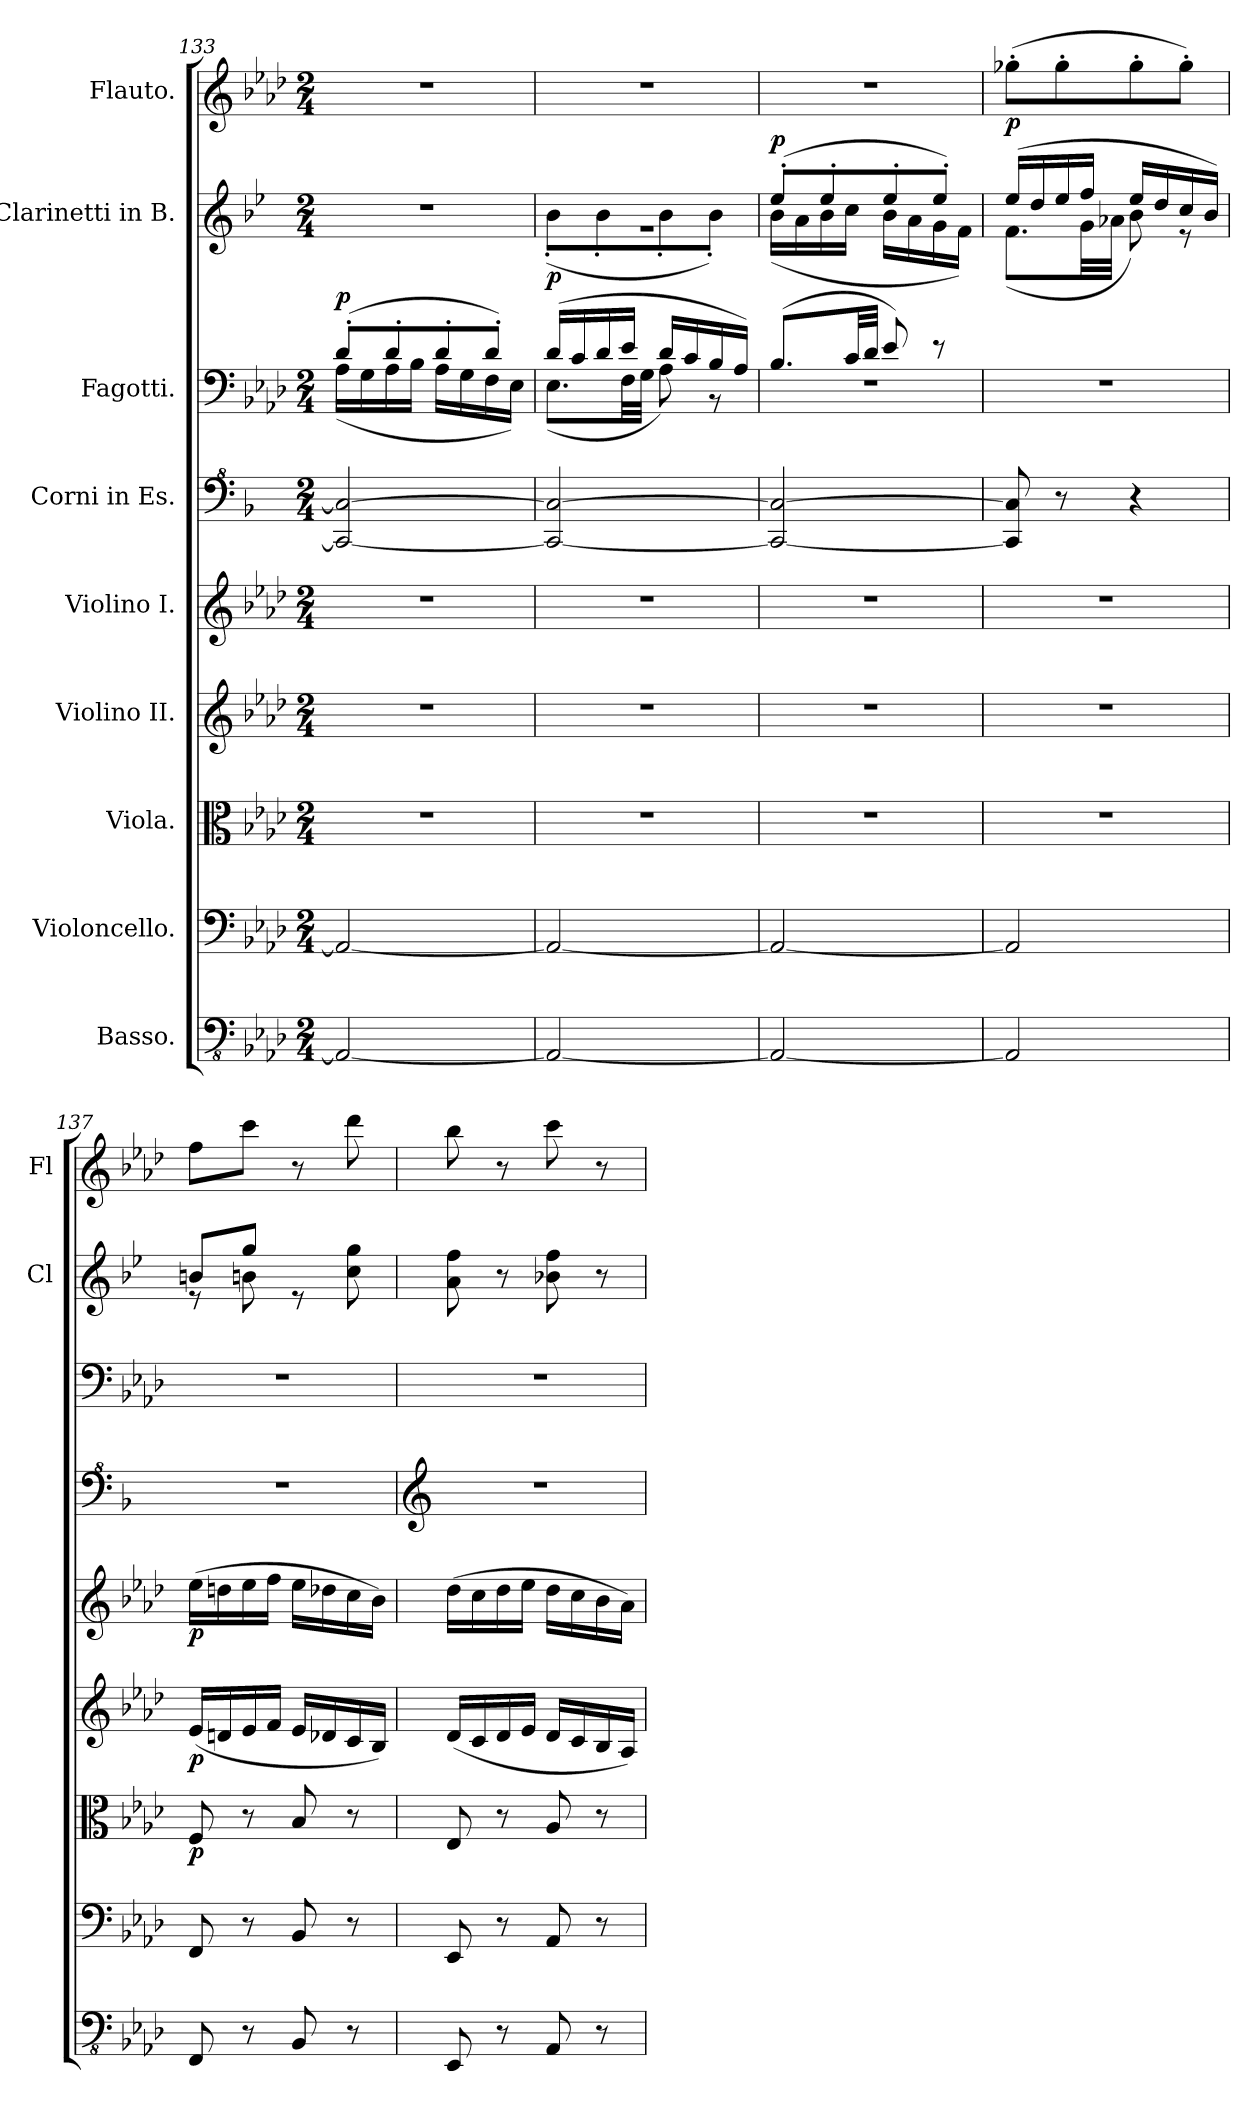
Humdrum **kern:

**kern	**kern	**kern	**dynam	**kern	**dynam	**kern	**dynam	**kern	**kern	**dynam	**kern	**dynam	**kern	**dynam
*part9	*part8	*part7	*part7	*part6	*part6	*part5	*part5	*part4	*part3	*part3	*part2	*part2	*part1	*part1
*staff9	*staff8	*staff7	*staff7	*staff6	*staff6	*staff5	*staff5	*staff4	*staff3	*staff3	*staff2	*staff2	*staff1	*staff1
*I"Basso.	*I"Violoncello.	*I"Viola.	*	*I"Violino II.	*	*I"Violino I.	*	*I"Corni in Es.	*I"Fagotti.	*	*I"Clarinetti in B.	*	*I"Flauto.	*
*	*	*	*	*	*	*	*	*	*	*	*I'Cl	*	*I'Fl	*
*clefFv4	*clefF4	*clefC3	*	*clefG2	*	*clefG2	*	*clefF^4	*clefF4	*	*clefG2	*	*clefG2	*
*	*	*	*	*	*	*	*	*ITrd5c9	*	*	*ITrd1c2	*	*	*
*k[b-e-a-d-]	*k[b-e-a-d-]	*k[b-e-a-d-]	*	*k[b-e-a-d-]	*	*k[b-e-a-d-]	*	*k[b-e-a-d-]	*k[b-e-a-d-]	*	*k[b-e-a-d-]	*	*k[b-e-a-d-]	*
*M2/4	*M2/4	*M2/4	*	*M2/4	*	*M2/4	*	*M2/4	*M2/4	*	*M2/4	*	*M2/4	*
=133	=133	=133	=133	=133	=133	=133	=133	=133	=133	=133	=133	=133	=133	=133
*	*	*	*	*	*	*	*	*	*^	*	*	*	*	*
!	!	!	!	!	!	!	!	!	!	!	!LO:DY:a	!	!	!	!
2AAA-/_	2AA-/_	2r	.	2r	.	2r	.	2EE-/_ 2E-/_	(>8d-'/L	(<16A-\LL	p	2r	.	2r	.
.	.	.	.	.	.	.	.	.	.	16G\	.	.	.	.	.
.	.	.	.	.	.	.	.	.	8d-'/	16A-\	.	.	.	.	.
.	.	.	.	.	.	.	.	.	.	16B-\JJ	.	.	.	.	.
.	.	.	.	.	.	.	.	.	8d-'/	16A-\LL	.	.	.	.	.
.	.	.	.	.	.	.	.	.	.	16G\	.	.	.	.	.
.	.	.	.	.	.	.	.	.	8d-'/J)	16F\	.	.	.	.	.
.	.	.	.	.	.	.	.	.	.	16E-\JJ)	.	.	.	.	.
=134	=134	=134	=134	=134	=134	=134	=134	=134	=134	=134	=134	=134	=134	=134	=134
*	*	*	*	*	*	*	*	*	*	*	*	*^	*	*	*
!	!	!	!	!	!	!	!	!	!	!	!	!	!	!LO:DY:b	!	!
2AAA-/_	2AA-/_	2r	.	2r	.	2r	.	2EE-/_ 2E-/_	(>16d-/LL	(<8.E-\L	.	2rg	(<8a-'\L	p	2r	.
.	.	.	.	.	.	.	.	.	16c/	.	.	.	.	.	.	.
.	.	.	.	.	.	.	.	.	16d-/	.	.	.	8a-'\	.	.	.
.	.	.	.	.	.	.	.	.	16e-/JJ	32F\LL	.	.	.	.	.	.
.	.	.	.	.	.	.	.	.	.	32G\JJJ	.	.	.	.	.	.
.	.	.	.	.	.	.	.	.	16d-/LL	8A-\)	.	.	8a-'\	.	.	.
.	.	.	.	.	.	.	.	.	16c/	.	.	.	.	.	.	.
.	.	.	.	.	.	.	.	.	16B-/	8r	.	.	8a-'\J)	.	.	.
.	.	.	.	.	.	.	.	.	16A-/JJ)	.	.	.	.	.	.	.
=135	=135	=135	=135	=135	=135	=135	=135	=135	=135	=135	=135	=135	=135	=135	=135	=135
!	!	!	!	!	!	!	!	!	!	!	!	!	!	!LO:DY:a	!	!
2AAA-/_	2AA-/_	2r	.	2r	.	2r	.	2EE-/_ 2E-/_	(<8.B-/L	2rF	.	(>8dd-'/L	(<16a-\LL	p	2r	.
.	.	.	.	.	.	.	.	.	.	.	.	.	16g\	.	.	.
.	.	.	.	.	.	.	.	.	.	.	.	8dd-'/	16a-\	.	.	.
.	.	.	.	.	.	.	.	.	32c/LL	.	.	.	16b-\JJ	.	.	.
.	.	.	.	.	.	.	.	.	32d-/JJJ	.	.	.	.	.	.	.
.	.	.	.	.	.	.	.	.	8e-/)	.	.	8dd-'/	16a-\LL	.	.	.
.	.	.	.	.	.	.	.	.	.	.	.	.	16g\	.	.	.
.	.	.	.	.	.	.	.	.	8r	.	.	8dd-'/J)	16f\	.	.	.
.	.	.	.	.	.	.	.	.	.	.	.	.	16e-\JJ)	.	.	.
*	*	*	*	*	*	*	*	*	*v	*v	*	*	*	*	*	*
=136	=136	=136	=136	=136	=136	=136	=136	=136	=136	=136	=136	=136	=136	=136	=136
!	!	!	!	!	!	!	!	!	!	!	!	!	!	!	!LO:DY:b
2AAA-/]	2AA-/]	2r	.	2r	.	2r	.	8EE-/] 8E-/]	2r	.	(>16dd-/LL	(<8.e-\L	.	(>8gg-X'\L	p
.	.	.	.	.	.	.	.	.	.	.	16cc/	.	.	.	.
.	.	.	.	.	.	.	.	8r	.	.	16dd-/	.	.	8gg-'\	.
.	.	.	.	.	.	.	.	.	.	.	16ee-/JJ	32f\LL	.	.	.
.	.	.	.	.	.	.	.	.	.	.	.	32g-X\JJJ	.	.	.
.	.	.	.	.	.	.	.	4r	.	.	16dd-/LL	8a-\)	.	8gg-'\	.
.	.	.	.	.	.	.	.	.	.	.	16cc/	.	.	.	.
.	.	.	.	.	.	.	.	.	.	.	16b-/	8r	.	8gg-'\J)	.
.	.	.	.	.	.	.	.	.	.	.	16a-/JJ)	.	.	.	.
=137	=137	=137	=137	=137	=137	=137	=137	=137	=137	=137	=137	=137	=137	=137	=137
!	!	!	!LO:DY:b	!	!LO:DY:b	!	!LO:DY:b	!	!	!	!	!	!	!	!
8FFF/	8FF/	8F/	p	(<16e-/LL	p	(>16ee-\LL	p	2r	2r	.	8an/L	8r	.	8ff\L	.
.	.	.	.	16dn/	.	16ddn\	.	.	.	.	.	.	.	.	.
8r	8r	8r	.	16e-/	.	16ee-\	.	.	.	.	8ff/J	8an\	.	8ccc\J	.
.	.	.	.	16f/JJ	.	16ff\JJ	.	.	.	.	.	.	.	.	.
8BBB-/	8BB-/	8B-/	.	16e-/LL	.	16ee-\LL	.	.	.	.	8re	4ryy	.	8r	.
.	.	.	.	16d-X/	.	16dd-X\	.	.	.	.	.	.	.	.	.
8r	8r	8r	.	16c/	.	16cc\	.	.	.	.	8b-\ 8ff\	.	.	8ddd-\	.
.	.	.	.	16B-/JJ)	.	16b-\JJ)	.	.	.	.	.	.	.	.	.
*	*	*	*	*	*	*	*	*	*	*	*v	*v	*	*	*
=138	=138	=138	=138	=138	=138	=138	=138	=138	=138	=138	=138	=138	=138	=138
*	*	*	*	*	*	*	*	*clefG2	*	*	*	*	*	*
8EEE-/	8EE-/	8E-/	.	(<16d-/LL	.	(>16dd-\LL	.	2r	2r	.	8g\ 8ee-\	.	8bb-\	.
.	.	.	.	16c/	.	16cc\	.	.	.	.	.	.	.	.
8r	8r	8r	.	16d-/	.	16dd-\	.	.	.	.	8r	.	8r	.
.	.	.	.	16e-/JJ	.	16ee-\JJ	.	.	.	.	.	.	.	.
8AAA-/	8AA-/	8A-/	.	16d-/LL	.	16dd-\LL	.	.	.	.	8a-X\ 8ee-\	.	8ccc\	.
.	.	.	.	16c/	.	16cc\	.	.	.	.	.	.	.	.
8r	8r	8r	.	16B-/	.	16b-\	.	.	.	.	8r	.	8r	.
.	.	.	.	16A-/JJ)	.	16a-\JJ)	.	.	.	.	.	.	.	.
=	=	=	=	=	=	=	=	=	=	=	=	=	=	=
*-	*-	*-	*-	*-	*-	*-	*-	*-	*-	*-	*-	*-	*-	*-
